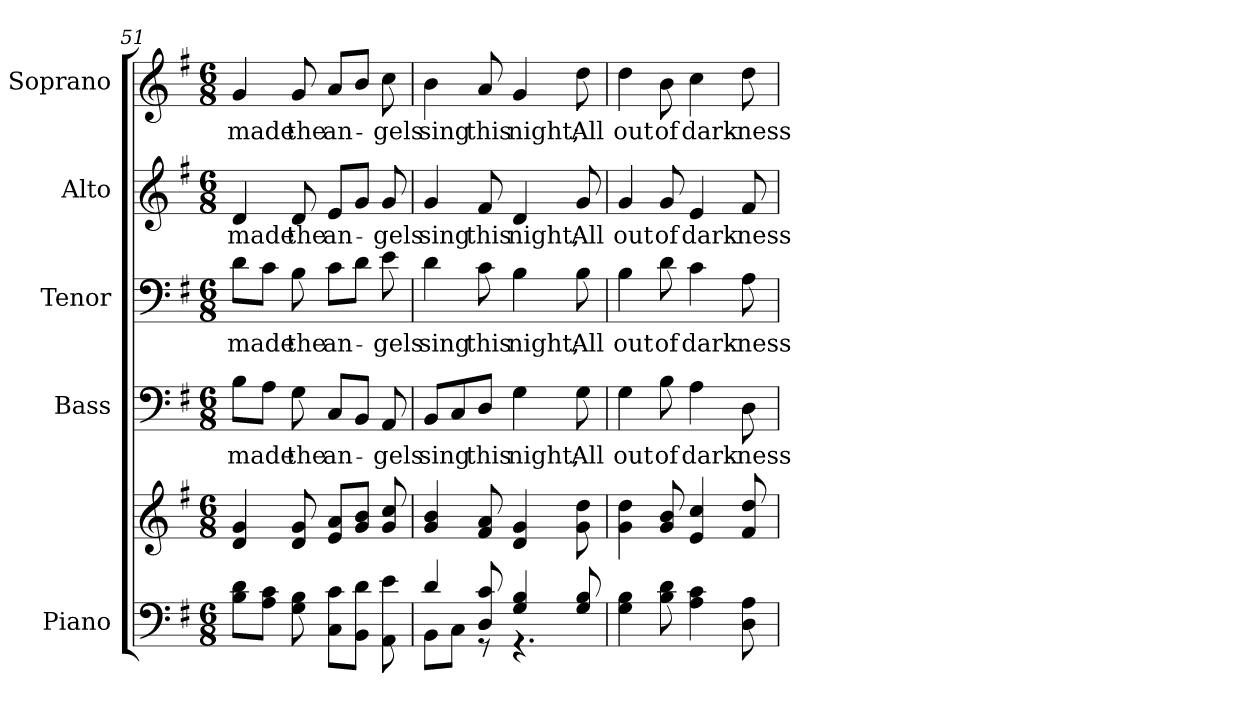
**kern	**kern	**kern	**text	**kern	**text	**kern	**text	**kern	**text
*part5	*part5	*part4	*part4	*part3	*part3	*part2	*part2	*part1	*part1
*staff6	*staff5	*staff4	*staff4	*staff3	*staff3	*staff2	*staff2	*staff1	*staff1
*I"Piano	*	*I"Bass	*	*I"Tenor	*	*I"Alto	*	*I"Soprano	*
*I'Pno.	*	*I'B.	*	*I'T.	*	*I'A.	*	*I'S.	*
!!LO:PB:g=z
*clefF4	*clefG2	*clefF4	*	*clefF4	*	*clefG2	*	*clefG2	*
*k[f#]	*k[f#]	*k[f#]	*	*k[f#]	*	*k[f#]	*	*k[f#]	*
*G:	*G:	*G:	*	*G:	*	*G:	*	*G:	*
*M6/8	*M6/8	*M6/8	*	*M6/8	*	*M6/8	*	*M6/8	*
=51	=51	=51	=51	=51	=51	=51	=51	=51	=51
!	!	!	!LO:LY:b:color=#000000	!	!	!	!	!	!
!	!	!	!	!	!LO:LY:b:color=#000000	!	!	!	!
!	!	!	!	!	!	!	!LO:LY:b:color=#000000	!	!
!	!	!	!	!	!	!	!	!	!LO:LY:b:color=#000000
8Bi\ 8diL	4di/ 4gi	8Bi\L	made	8di\L	made	4di/	made	4gi/	made
8Ai\ 8ciJ	.	8Ai\J	.	8ci\J	.	.	.	.	.
!	!	!	!LO:LY:b:color=#000000	!	!	!	!	!	!
!	!	!	!	!	!LO:LY:b:color=#000000	!	!	!	!
!	!	!	!	!	!	!	!LO:LY:b:color=#000000	!	!
!	!	!	!	!	!	!	!	!	!LO:LY:b:color=#000000
8Gi\ 8Bi	8di/ 8gi	8Gi\	the	8Bi\	the	8di/	the	8gi/	the
!	!	!	!LO:LY:b:color=#000000	!	!	!	!	!	!
!	!	!	!	!	!LO:LY:b:color=#000000	!	!	!	!
!	!	!	!	!	!	!	!LO:LY:b:color=#000000	!	!
!	!	!	!	!	!	!	!	!	!LO:LY:b:color=#000000
8Ci\ 8ciL	8ei/ 8aiL	8Ci/L	an-	8ci\L	an-	8ei/L	an-	8ai/L	an-
8BBi\ 8diJ	8gi/ 8biJ	8BBi/J	.	8di\J	.	8gi/J	.	8bi/J	.
!	!	!	!LO:LY:b:color=#000000	!	!	!	!	!	!
!	!	!	!	!	!LO:LY:b:color=#000000	!	!	!	!
!	!	!	!	!	!	!	!LO:LY:b:color=#000000	!	!
!	!	!	!	!	!	!	!	!	!LO:LY:b:color=#000000
8AAi\ 8ei	8gi/ 8cci	8AAi/	-gels	8ei\	-gels	8gi/	-gels	8cci\	-gels
=52	=52	=52	=52	=52	=52	=52	=52	=52	=52
*^	*	*	*	*	*	*	*	*	*
!	!	!	!	!LO:LY:b:color=#000000	!	!	!	!	!	!
!	!	!	!	!	!	!LO:LY:b:color=#000000	!	!	!	!
!	!	!	!	!	!	!	!	!LO:LY:b:color=#000000	!	!
!	!	!	!	!	!	!	!	!	!	!LO:LY:b:color=#000000
4di/	8BBi\L	4gi/ 4bi	8BBi/L	sing	4di\	sing	4gi/	sing	4bi\	sing
.	8Ci\J	.	8Ci/	.	.	.	.	.	.	.
!	!	!	!	!LO:LY:b:color=#000000	!	!	!	!	!	!
!	!	!	!	!	!	!LO:LY:b:color=#000000	!	!	!	!
!	!	!	!	!	!	!	!	!LO:LY:b:color=#000000	!	!
!	!	!	!	!	!	!	!	!	!	!LO:LY:b:color=#000000
8Di/ 8ci	8r	8f#i/ 8ai	8Di/J	this	8ci\	this	8f#i/	this	8ai/	this
!	!	!	!	!LO:LY:b:color=#000000	!	!	!	!	!	!
!	!	!	!	!	!	!LO:LY:b:color=#000000	!	!	!	!
!	!	!	!	!	!	!	!	!LO:LY:b:color=#000000	!	!
!	!	!	!	!	!	!	!	!	!	!LO:LY:b:color=#000000
4Gi/ 4Bi	4.r	4di/ 4gi	4Gi\	night;	4Bi\	night;	4di/	night;	4gi/	night;
!	!	!	!	!LO:LY:b:color=#000000	!	!	!	!	!	!
!	!	!	!	!	!	!LO:LY:b:color=#000000	!	!	!	!
!	!	!	!	!	!	!	!	!LO:LY:b:color=#000000	!	!
!	!	!	!	!	!	!	!	!	!	!LO:LY:b:color=#000000
8Gi/ 8Bi	.	8gi\ 8ddi	8Gi\	All	8Bi\	All	8gi/	All	8ddi\	All
*v	*v	*	*	*	*	*	*	*	*	*
!!LO:PB:g=z
=53	=53	=53	=53	=53	=53	=53	=53	=53	=53
!	!	!	!LO:LY:b:color=#000000	!	!	!	!	!	!
!	!	!	!	!	!LO:LY:b:color=#000000	!	!	!	!
!	!	!	!	!	!	!	!LO:LY:b:color=#000000	!	!
!	!	!	!	!	!	!	!	!	!LO:LY:b:color=#000000
4Gi\ 4Bi	4gi\ 4ddi	4Gi\	out	4Bi\	out	4gi/	out	4ddi\	out
!	!	!	!LO:LY:b:color=#000000	!	!	!	!	!	!
!	!	!	!	!	!LO:LY:b:color=#000000	!	!	!	!
!	!	!	!	!	!	!	!LO:LY:b:color=#000000	!	!
!	!	!	!	!	!	!	!	!	!LO:LY:b:color=#000000
8Bi\ 8di	8gi/ 8bi	8Bi\	of	8di\	of	8gi/	of	8bi\	of
!	!	!	!LO:LY:b:color=#000000	!	!	!	!	!	!
!	!	!	!	!	!LO:LY:b:color=#000000	!	!	!	!
!	!	!	!	!	!	!	!LO:LY:b:color=#000000	!	!
!	!	!	!	!	!	!	!	!	!LO:LY:b:color=#000000
4Ai\ 4ci	4ei/ 4cci	4Ai\	dark-	4ci\	dark-	4ei/	dark-	4cci\	dark-
!	!	!	!LO:LY:b:color=#000000	!	!	!	!	!	!
!	!	!	!	!	!LO:LY:b:color=#000000	!	!	!	!
!	!	!	!	!	!	!	!LO:LY:b:color=#000000	!	!
!	!	!	!	!	!	!	!	!	!LO:LY:b:color=#000000
8Di\ 8Ai	8f#i/ 8ddi	8Di\	-ness	8Ai\	-ness	8f#i/	-ness	8ddi\	-ness
=	=	=	=	=	=	=	=	=	=
*-	*-	*-	*-	*-	*-	*-	*-	*-	*-
